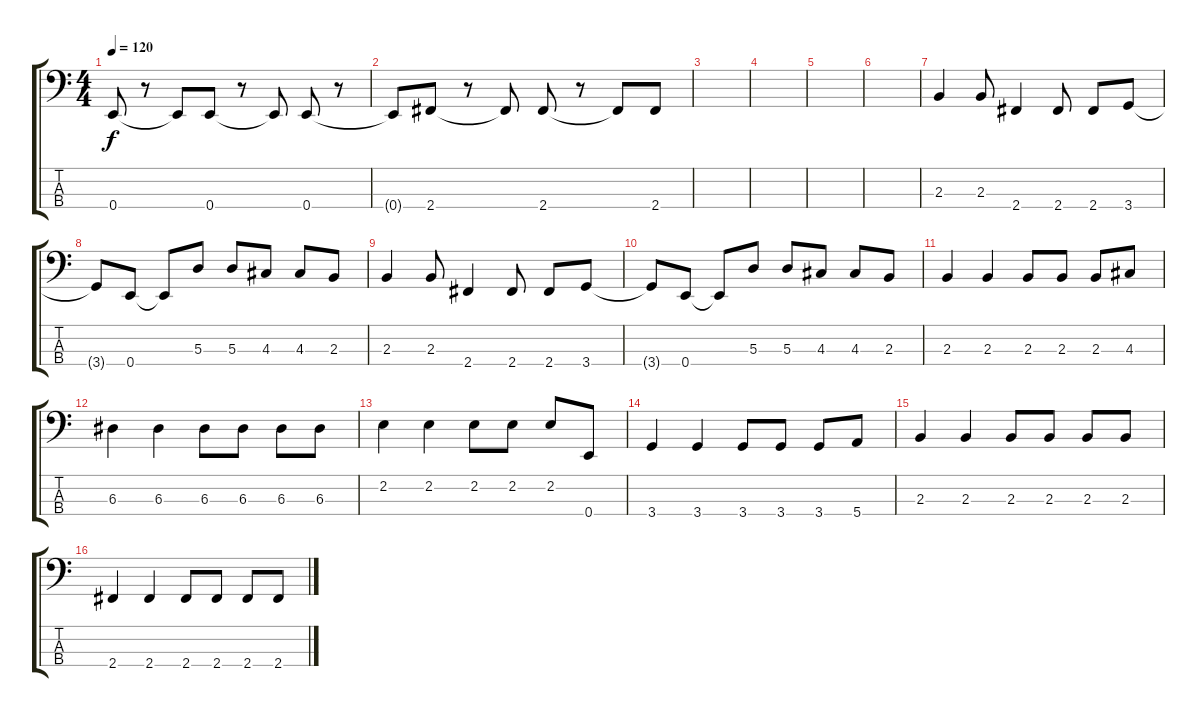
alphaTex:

\track "" {instrument electricbassfinger}
\staff {score tabs}
\tuning (G2 D2 A1 E1) {hide}
\ts (4 4)
\tempo 120
\clef f4
\ks c
0.4.8{dy f} r.8 0.4{t}.8 0.4.8 r.8 0.4{t}.8 0.4.8 r.8 |
0.4{t}.8 2.4.8 r.8 2.4{t}.8 2.4.8 r.8 2.4{t}.8 2.4.8 |
|
|
|
|
2.3.4 2.3.8 2.4.4 2.4.8 2.4.8 3.4.8 |
3.4{t}.8 0.4.8 0.4{t}.8 5.3.8 5.3.8 4.3.8 4.3.8 2.3.8 |
2.3.4 2.3.8 2.4.4 2.4.8 2.4.8 3.4.8 |
3.4{t}.8 0.4.8 0.4{t}.8 5.3.8 5.3.8 4.3.8 4.3.8 2.3.8 |
2.3.4 2.3.4 2.3.8 2.3.8 2.3.8 4.3.8 |
6.3.4 6.3.4 6.3.8 6.3.8 6.3.8 6.3.8 |
2.2.4 2.2.4 2.2.8 2.2.8 2.2.8 0.4.8 |
3.4.4 3.4.4 3.4.8 3.4.8 3.4.8 5.4.8 |
2.3.4 2.3.4 2.3.8 2.3.8 2.3.8 2.3.8 |
2.4.4 2.4.4 2.4.8 2.4.8 2.4.8 2.4.8
